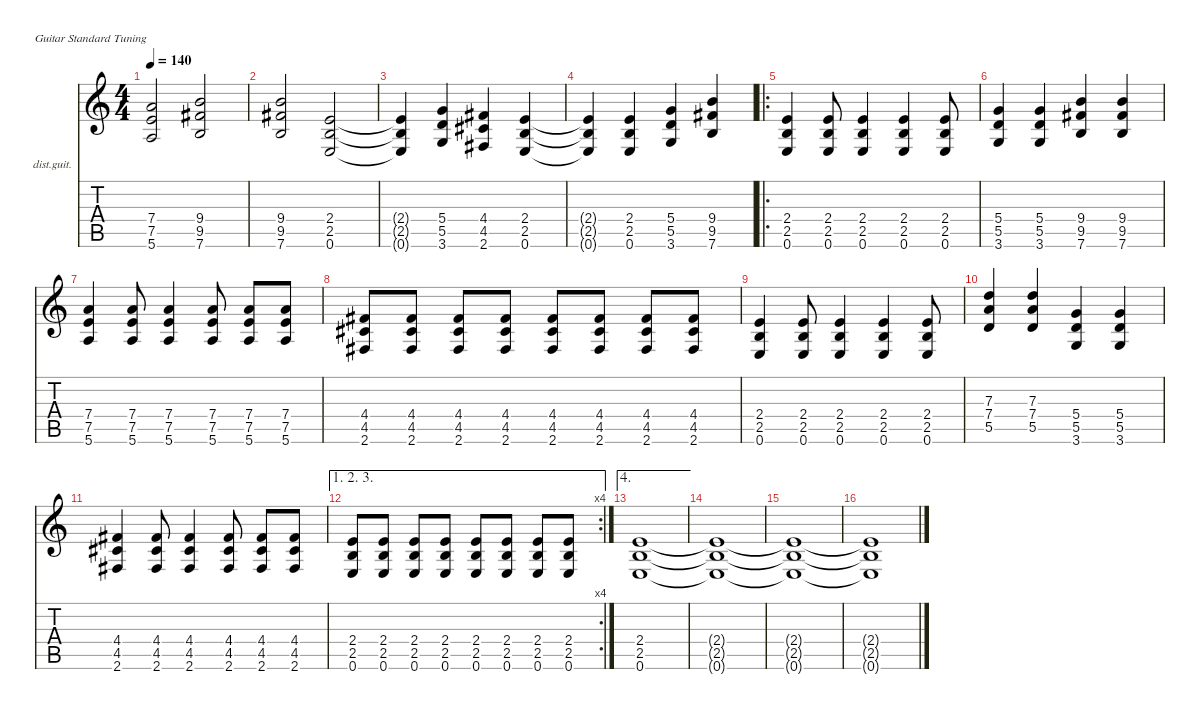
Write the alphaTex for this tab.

\defaultSystemsLayout 4
\hideDynamics
\bracketExtendMode nobrackets
\firstSystemTrackNameOrientation horizontal
\otherSystemsTrackNameOrientation horizontal
\track ("Rythm Guitar" "dist.guit.") {instrument distortionguitar}
\staff {score tabs}
\tuning (E4 B3 G3 D3 A2 E2)
\ts (4 4)
\tempo 140
\clef g2
\ks c
(5.6 7.5 7.4).2{dy mf} (7.6 9.5{acc #} 9.4).2 |
(7.6 9.5{acc #} 9.4).2 (0.6 2.5 2.4).2 |
(0.6{t} 2.5{t} 2.4{t}).4 (3.6 5.5 5.4).4 (2.6{acc #} 4.4{acc #} 4.5{acc #}).4 (0.6 2.5 2.4).4 |
(0.6{t} 2.5{t} 2.4{t}).4 (0.6 2.5 2.4).4 (3.6 5.5 5.4).4 (7.6 9.5{acc #} 9.4).4 |
\ro
(0.6 2.5 2.4).4 (0.6 2.5 2.4).8 (0.6 2.5 2.4).4 (0.6 2.5 2.4).4 (0.6 2.5 2.4).8 |
(3.6 5.5 5.4).4 (3.6 5.5 5.4).4 (7.6 9.5{acc #} 9.4).4 (7.6 9.5{acc #} 9.4).4 |
(5.6 7.5 7.4).4 (7.5 7.4 5.6).8 (7.5 7.4 5.6).4 (7.5 7.4 5.6).8 (7.5 7.4 5.6).8 (7.5 7.4 5.6).8 |
(4.4{acc #} 4.5{acc #} 2.6{acc #}).8 (4.4{acc #} 2.6{acc #} 4.5{acc #}).8 (4.4{acc #} 2.6{acc #} 4.5{acc #}).8 (4.4{acc #} 2.6{acc #} 4.5{acc #}).8 (4.4{acc #} 2.6{acc #} 4.5{acc #}).8 (4.4{acc #} 2.6{acc #} 4.5{acc #}).8 (4.4{acc #} 2.6{acc #} 4.5{acc #}).8 (2.6{acc #} 4.4{acc #} 4.5{acc #}).8 |
(2.5 2.4 0.6).4 (0.6 2.5 2.4).8 (0.6 2.5 2.4).4 (0.6 2.5 2.4).4 (0.6 2.5 2.4).8 |
(5.5 7.4 7.3).4 (5.5 7.4 7.3).4 (3.6 5.5 5.4).4 (3.6 5.5 5.4).4 |
(2.6{acc #} 4.5{acc #} 4.4{acc #}).4 (4.5{acc #} 4.4{acc #} 2.6{acc #}).8 (4.5{acc #} 4.4{acc #} 2.6{acc #}).4 (4.5{acc #} 4.4{acc #} 2.6{acc #}).8 (4.5{acc #} 4.4{acc #} 2.6{acc #}).8 (4.5{acc #} 4.4{acc #} 2.6{acc #}).8 |
\ae (1 2 3)
\rc 4
(2.4 2.5 0.6).8 (2.4 0.6 2.5).8 (2.4 0.6 2.5).8 (2.4 0.6 2.5).8 (2.4 0.6 2.5).8 (2.4 0.6 2.5).8 (2.4 0.6 2.5).8 (0.6 2.4 2.5).8 |
\ae 4
(2.5 2.4 0.6).1 |
(0.6{t} 2.5{t} 2.4{t}).1 |
(0.6{t} 2.5{t} 2.4{t}).1 |
(0.6{t} 2.5{t} 2.4{t}).1
